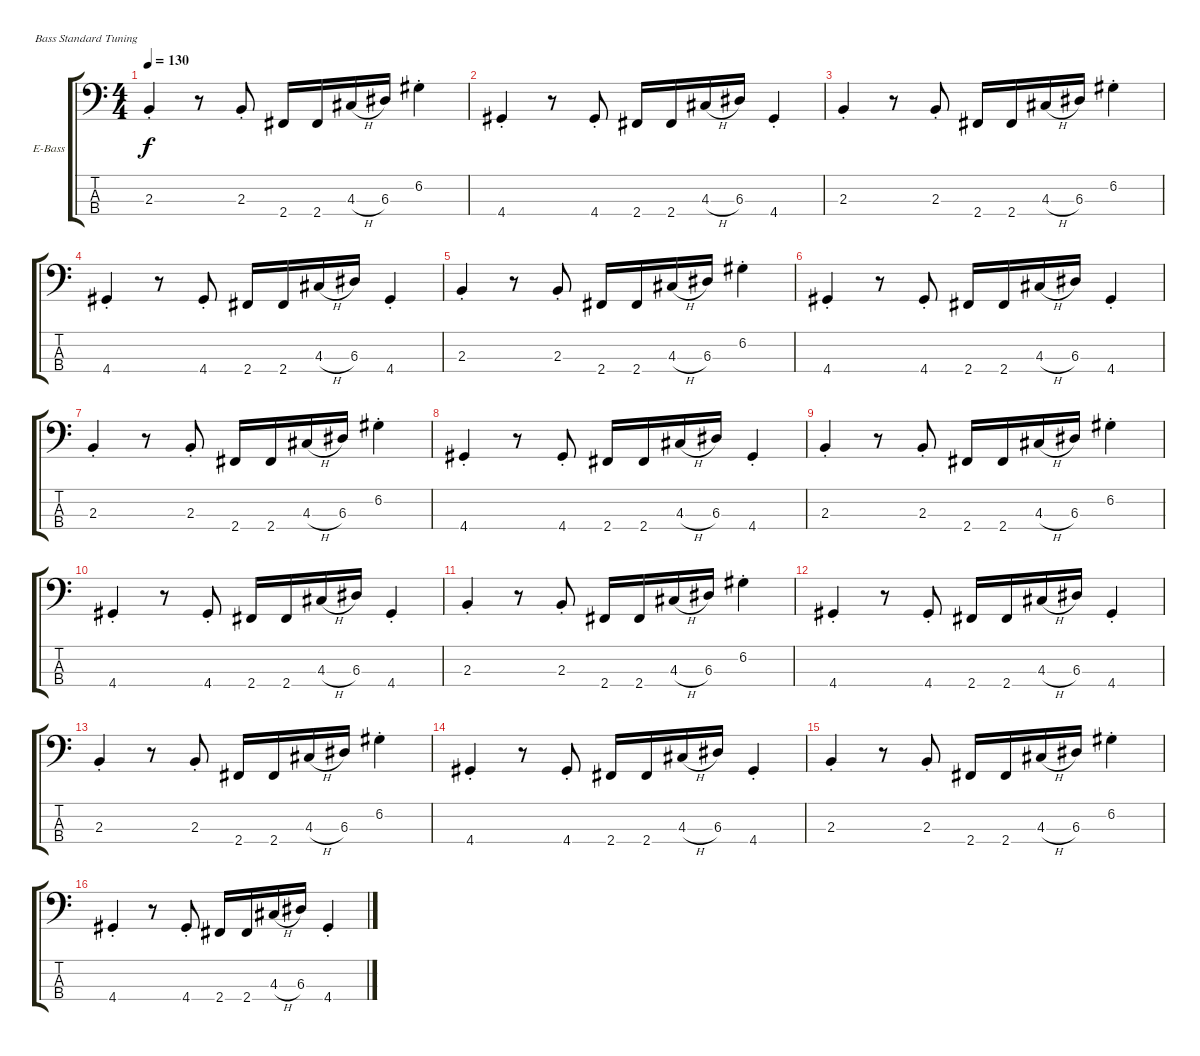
\defaultSystemsLayout 4
\bracketExtendMode groupsimilarinstruments
\firstSystemTrackNameOrientation horizontal
\otherSystemsTrackNameOrientation horizontal
\track ("Nakao" "E-Bass") {instrument electricbassfinger}
\staff {score tabs}
\tuning (G2 D2 A1 E1)
\ts (4 4)
\tempo 130
\clef f4
\ks c
2.3{st}.4{dy f} r.8 2.3{st}.8 2.4.16 2.4.16 4.3{h}.16 6.3.16 6.2{st}.4 |
4.4{st}.4 r.8 4.4{st}.8 2.4.16 2.4.16 4.3{h}.16 6.3.16 4.4{st}.4 |
2.3{st}.4 r.8 2.3{st}.8 2.4.16 2.4.16 4.3{h}.16 6.3.16 6.2{st}.4 |
4.4{st}.4 r.8 4.4{st}.8 2.4.16 2.4.16 4.3{h}.16 6.3.16 4.4{st}.4 |
2.3{st}.4 r.8 2.3{st}.8 2.4.16 2.4.16 4.3{h}.16 6.3.16 6.2{st}.4 |
4.4{st}.4 r.8 4.4{st}.8 2.4.16 2.4.16 4.3{h}.16 6.3.16 4.4{st}.4 |
2.3{st}.4 r.8 2.3{st}.8 2.4.16 2.4.16 4.3{h}.16 6.3.16 6.2{st}.4 |
4.4{st}.4 r.8 4.4{st}.8 2.4.16 2.4.16 4.3{h}.16 6.3.16 4.4{st}.4 |
2.3{st}.4 r.8 2.3{st}.8 2.4.16 2.4.16 4.3{h}.16 6.3.16 6.2{st}.4 |
4.4{st}.4 r.8 4.4{st}.8 2.4.16 2.4.16 4.3{h}.16 6.3.16 4.4{st}.4 |
2.3{st}.4 r.8 2.3{st}.8 2.4.16 2.4.16 4.3{h}.16 6.3.16 6.2{st}.4 |
4.4{st}.4 r.8 4.4{st}.8 2.4.16 2.4.16 4.3{h}.16 6.3.16 4.4{st}.4 |
2.3{st}.4 r.8 2.3{st}.8 2.4.16 2.4.16 4.3{h}.16 6.3.16 6.2{st}.4 |
4.4{st}.4 r.8 4.4{st}.8 2.4.16 2.4.16 4.3{h}.16 6.3.16 4.4{st}.4 |
2.3{st}.4 r.8 2.3{st}.8 2.4.16 2.4.16 4.3{h}.16 6.3.16 6.2{st}.4 |
4.4{st}.4 r.8 4.4{st}.8 2.4.16 2.4.16 4.3{h}.16 6.3.16 4.4{st}.4
